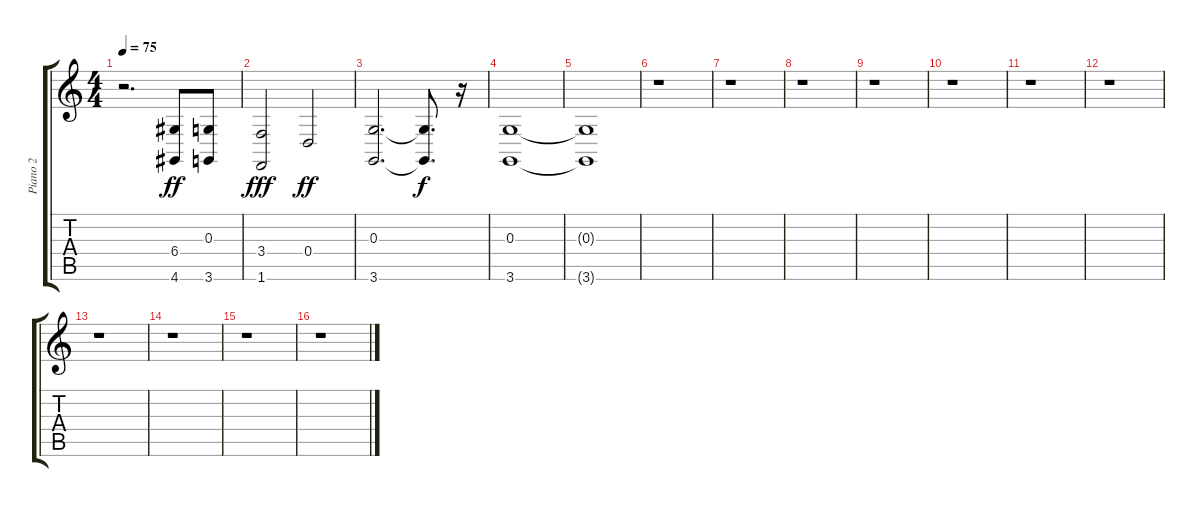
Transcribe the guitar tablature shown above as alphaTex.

\track ("Piano 2" "Piano 2") {instrument acousticgrandpiano}
\staff {score tabs}
\tuning (E4 B3 G3 D3 A2 E2) {hide}
\ts (4 4)
\tempo 75
\clef g2
\ks c
r.2{d dy f} (6.4 4.6).8{dy ff} (0.3 3.6).8 |
(3.4 1.6).2{dy fff} 0.4.2{dy ff} |
(0.3 3.6).2{d} (0.3{t} 3.6{t}).8{d dy f} r.16 |
(0.3 3.6).1 |
(0.3{t} 3.6{t}).1 |
r.1 |
r.1 |
r.1 |
r.1 |
r.1 |
r.1 |
r.1 |
r.1 |
r.1 |
r.1 |
r.1
